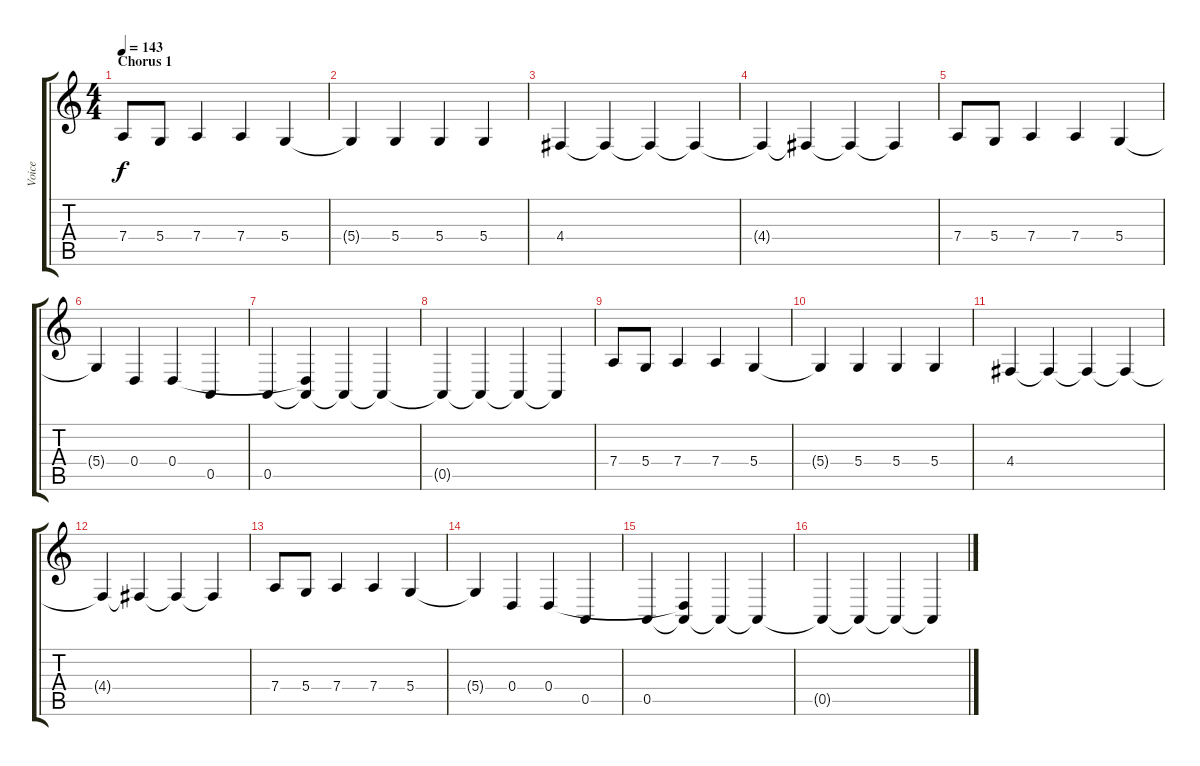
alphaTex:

\track ("Voice" "Voice") {instrument clarinet}
\staff {score tabs}
\tuning (E4 B3 G3 D3 A2 E2) {hide}
\ts (4 4)
\section ("" "Chorus 1")
\tempo 143
\clef g2
\ks c
7.4.8{dy f} 5.4.8 7.4.4 7.4.4 5.4.4 |
5.4{t}.4 5.4.4 5.4.4 5.4.4 |
4.4.4 4.4{t}.4 4.4{t}.4 4.4{t}.4 |
4.4{t}.4 4.4{t}.4 4.4{t}.4 4.4{t}.4 |
7.4.8 5.4.8 7.4.4 7.4.4 5.4.4 |
5.4{t}.4 0.4.4 0.4.4 0.5.4 |
0.5.4 (0.4{t} 0.5{t}).4 0.5{t}.4 0.5{t}.4 |
0.5{t}.4 0.5{t}.4 0.5{t}.4 0.5{t}.4 |
7.4.8 5.4.8 7.4.4 7.4.4 5.4.4 |
5.4{t}.4 5.4.4 5.4.4 5.4.4 |
4.4.4 4.4{t}.4 4.4{t}.4 4.4{t}.4 |
4.4{t}.4 4.4{t}.4 4.4{t}.4 4.4{t}.4 |
7.4.8 5.4.8 7.4.4 7.4.4 5.4.4 |
5.4{t}.4 0.4.4 0.4.4 0.5.4 |
0.5.4 (0.4{t} 0.5{t}).4 0.5{t}.4 0.5{t}.4 |
0.5{t}.4 0.5{t}.4 0.5{t}.4 0.5{t}.4
